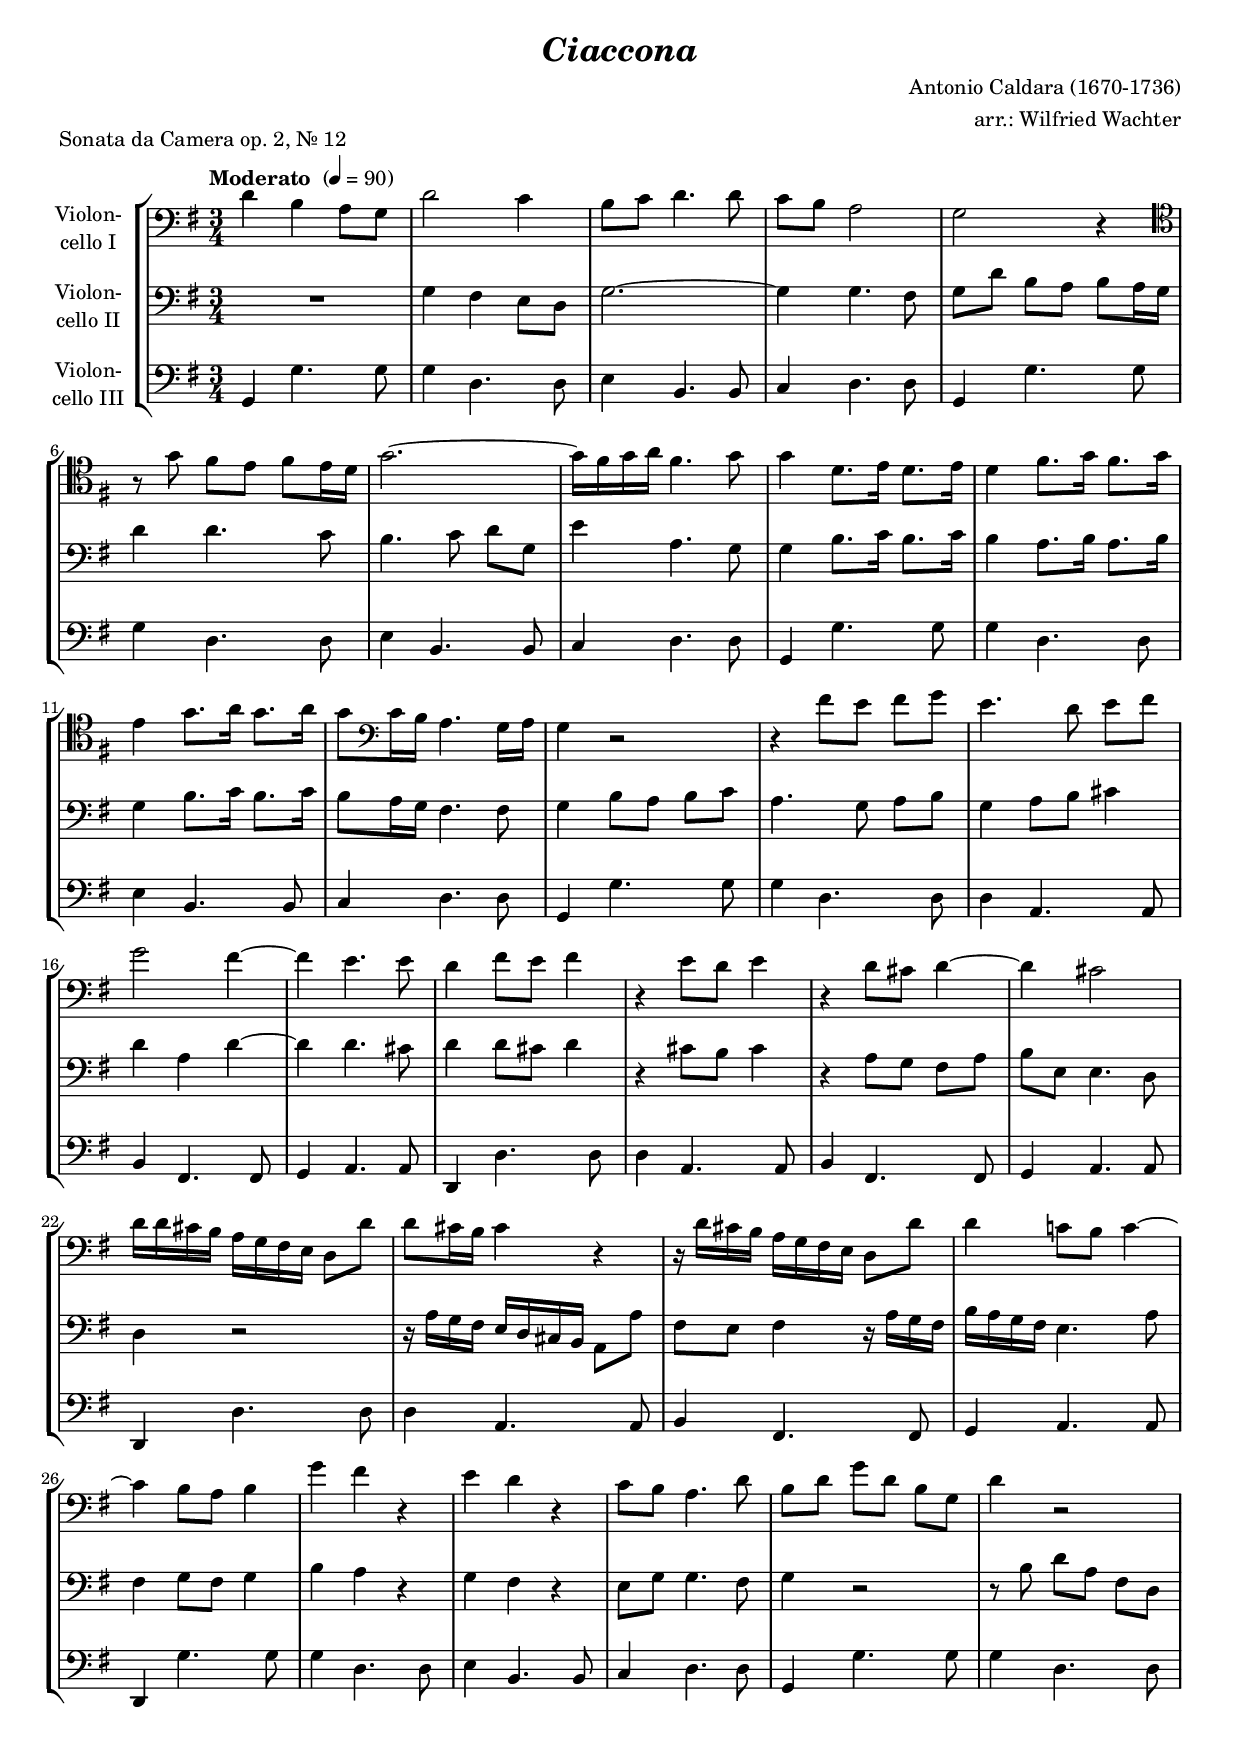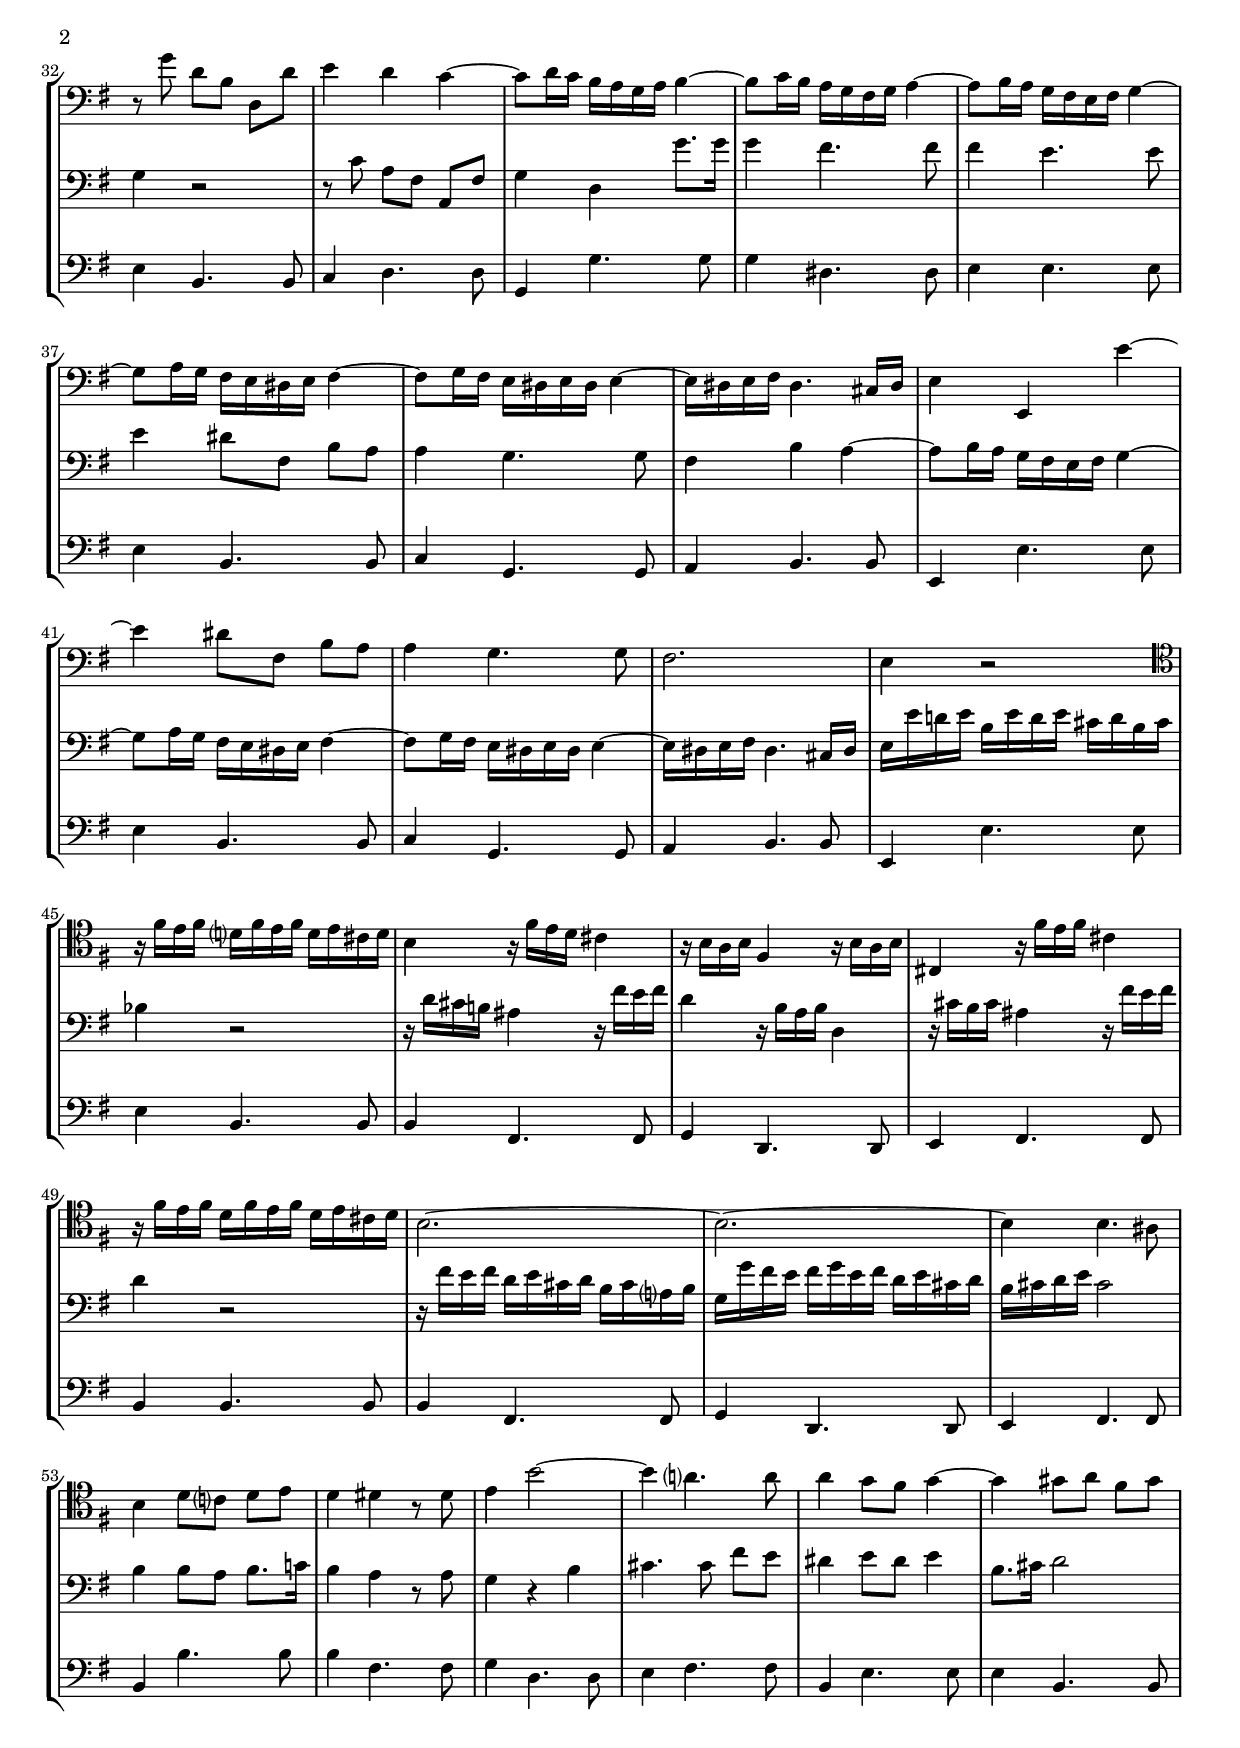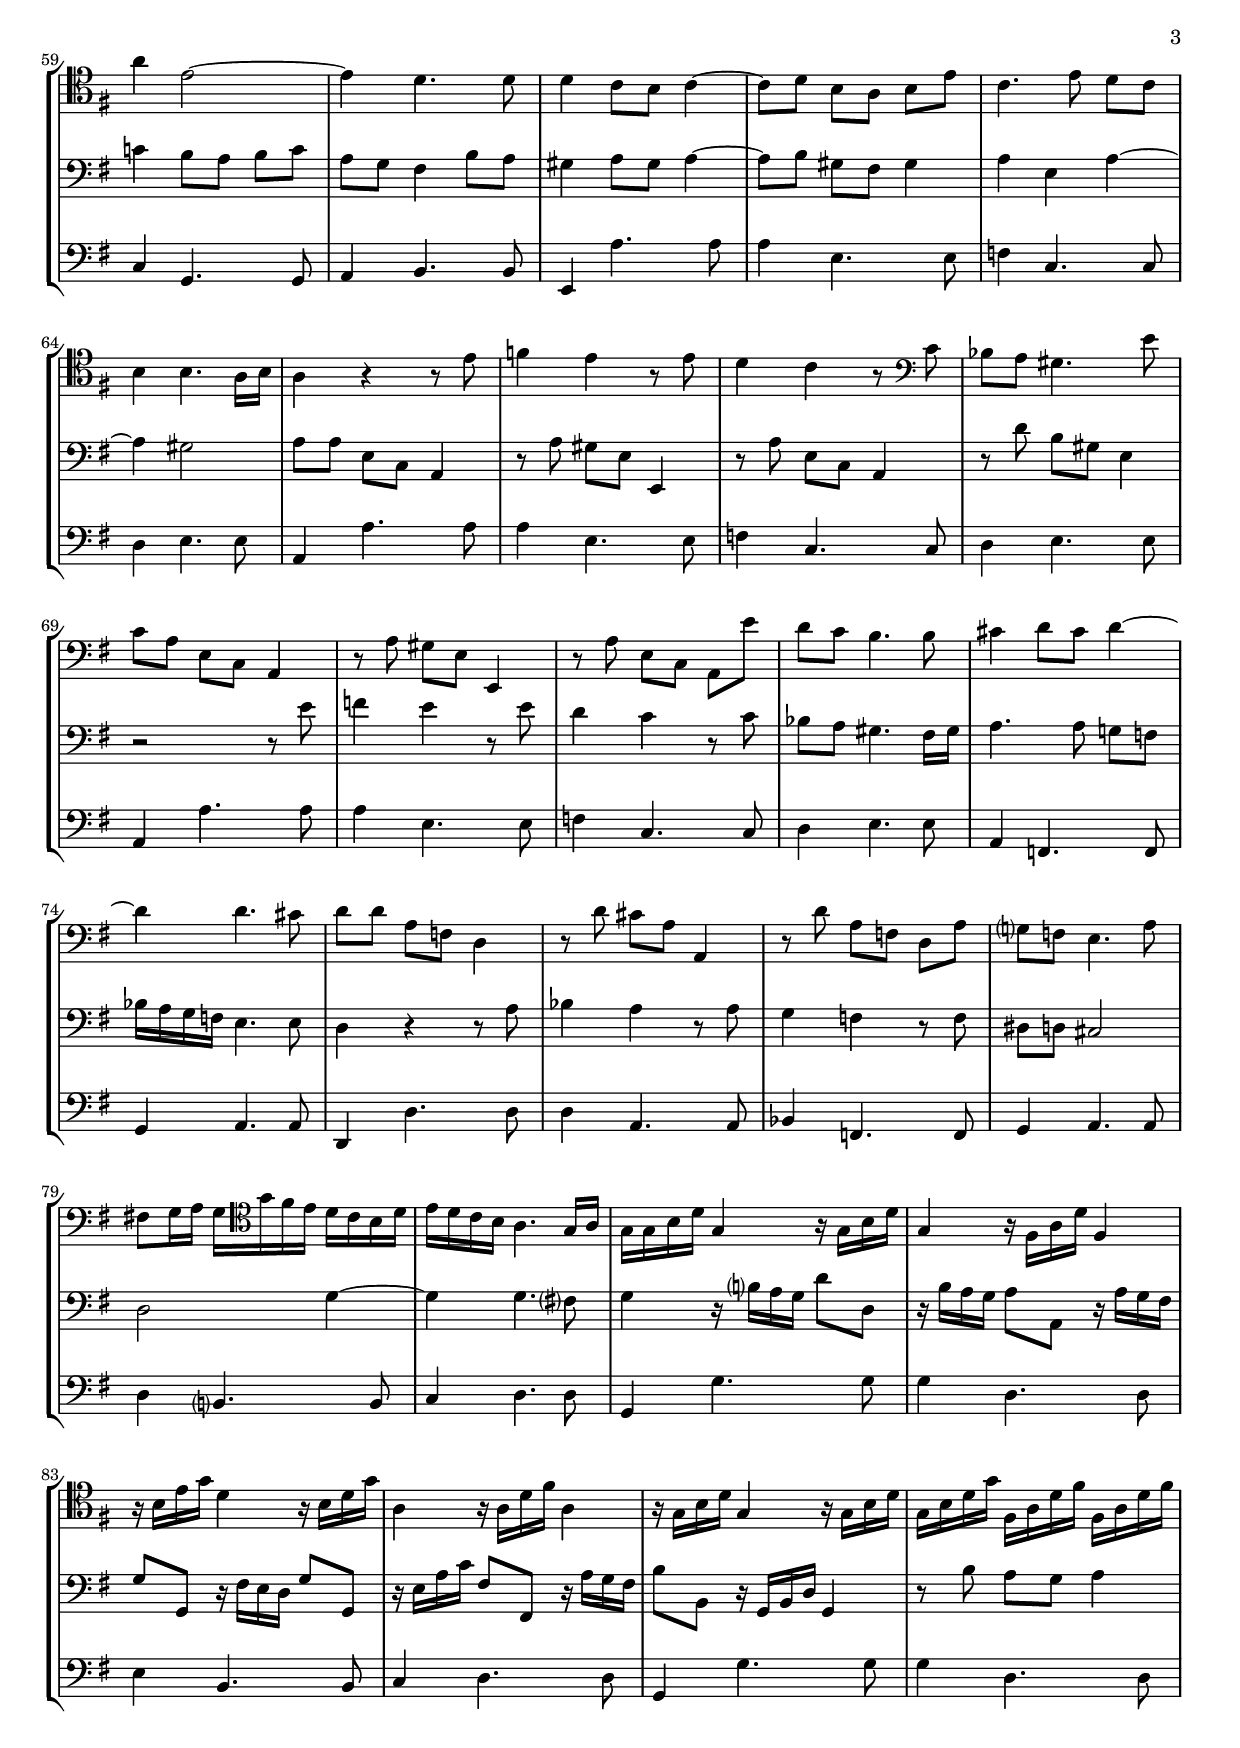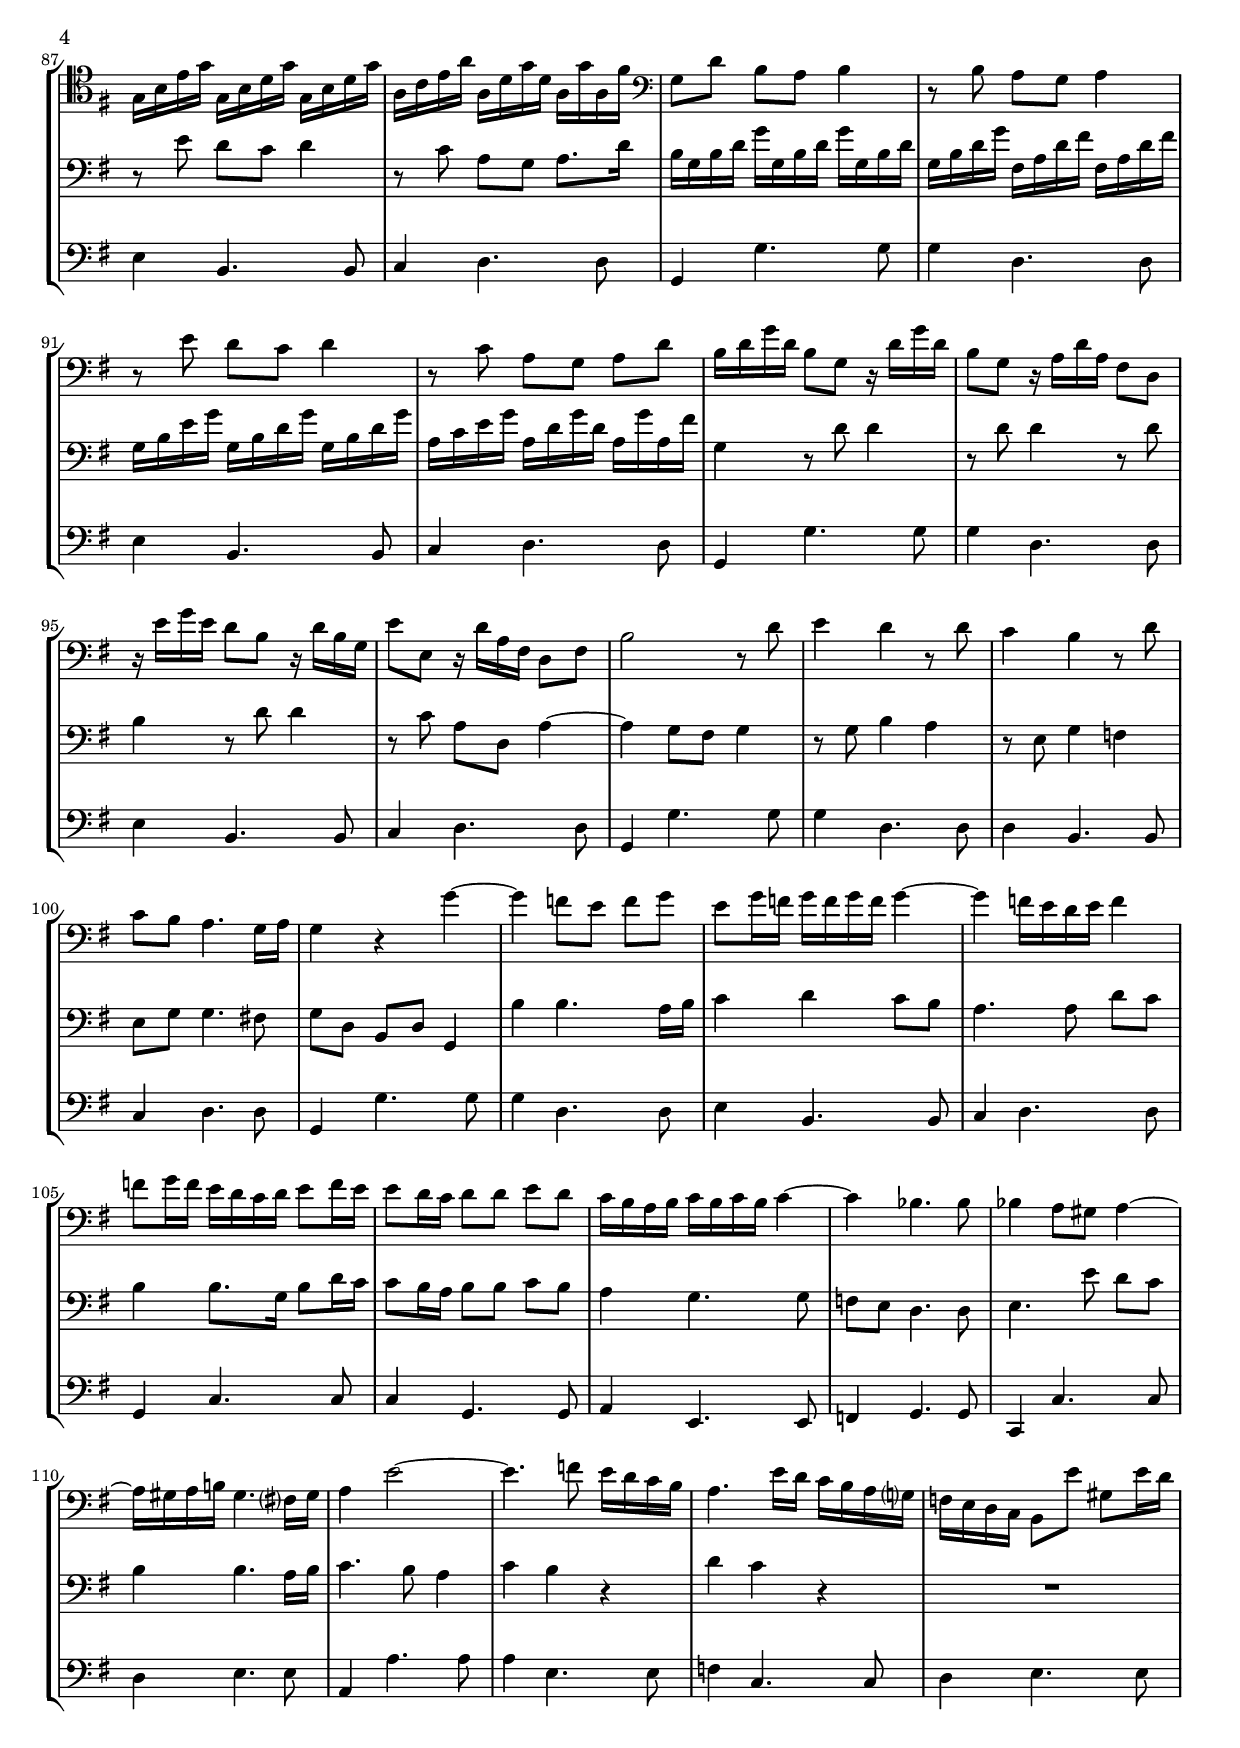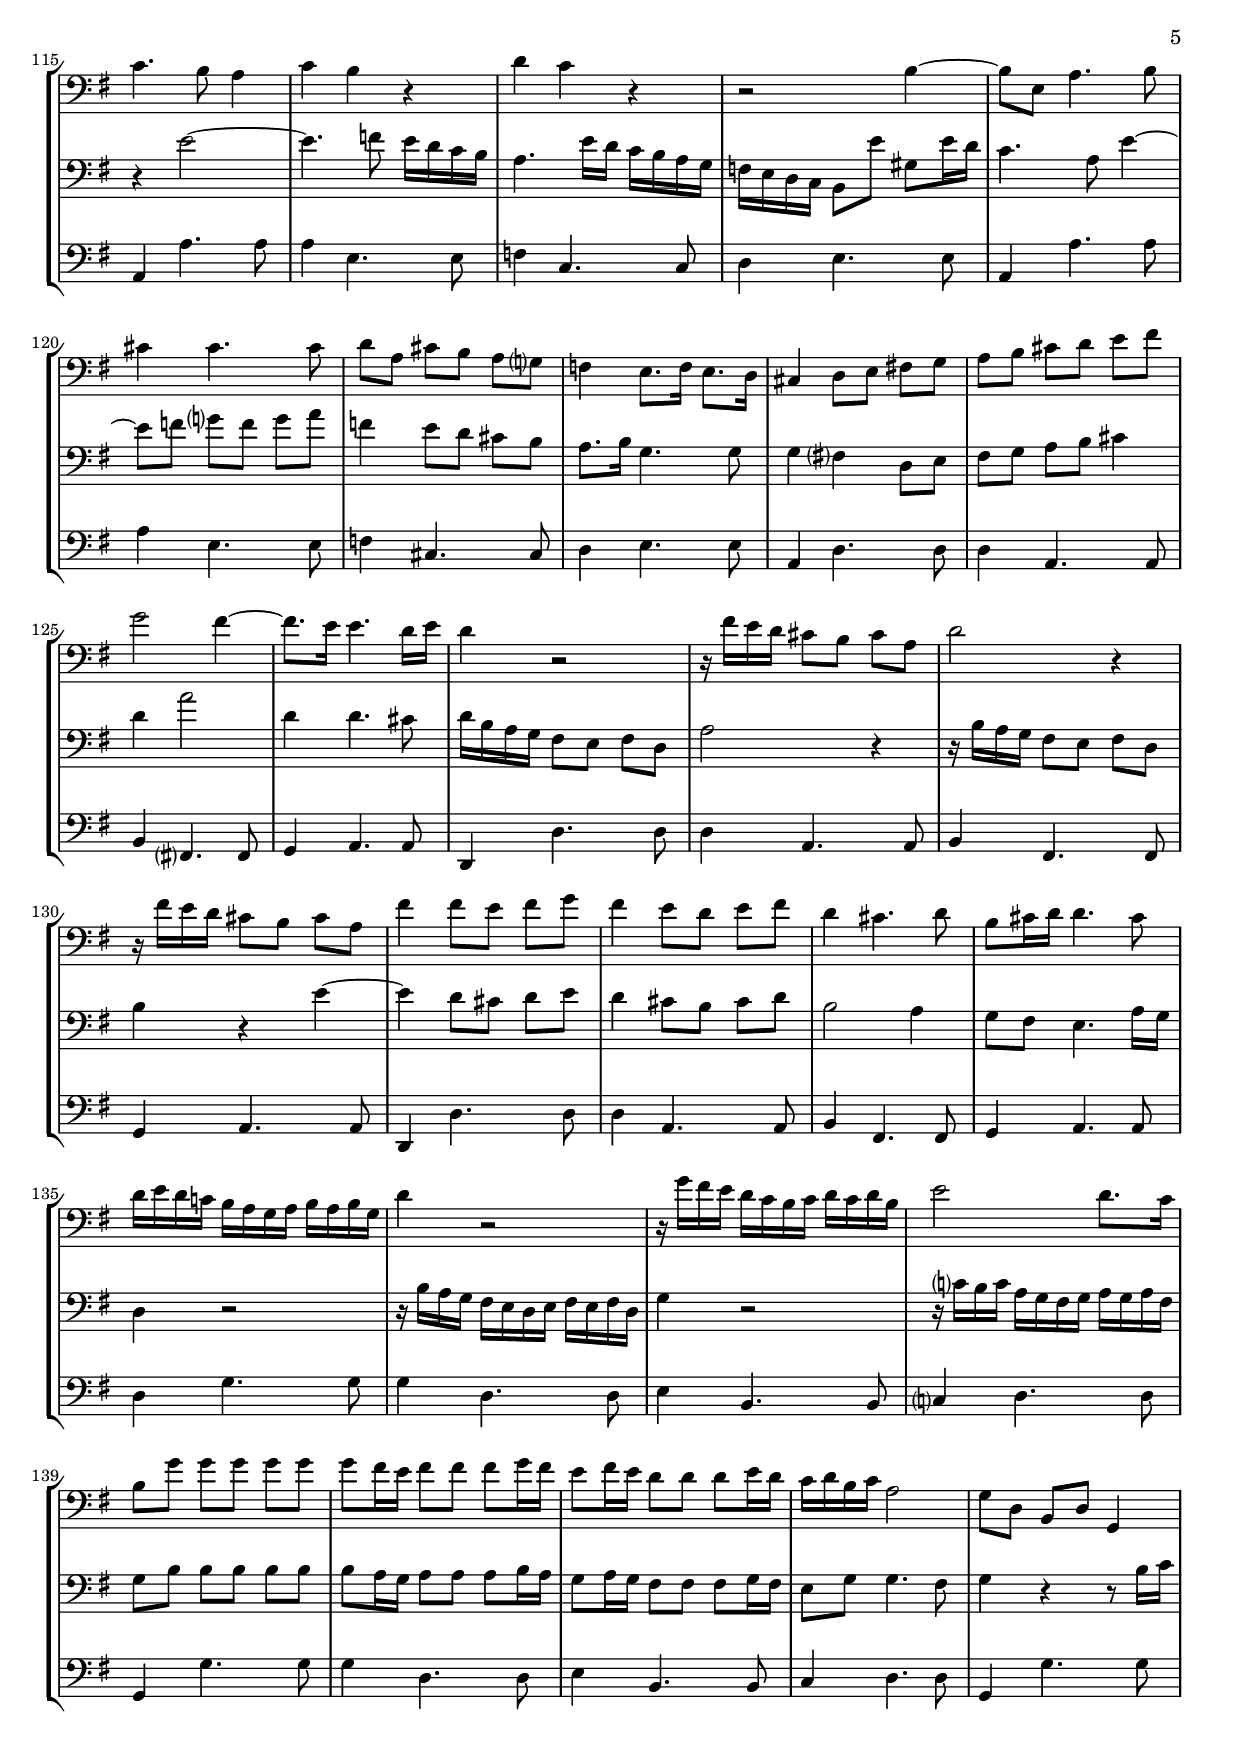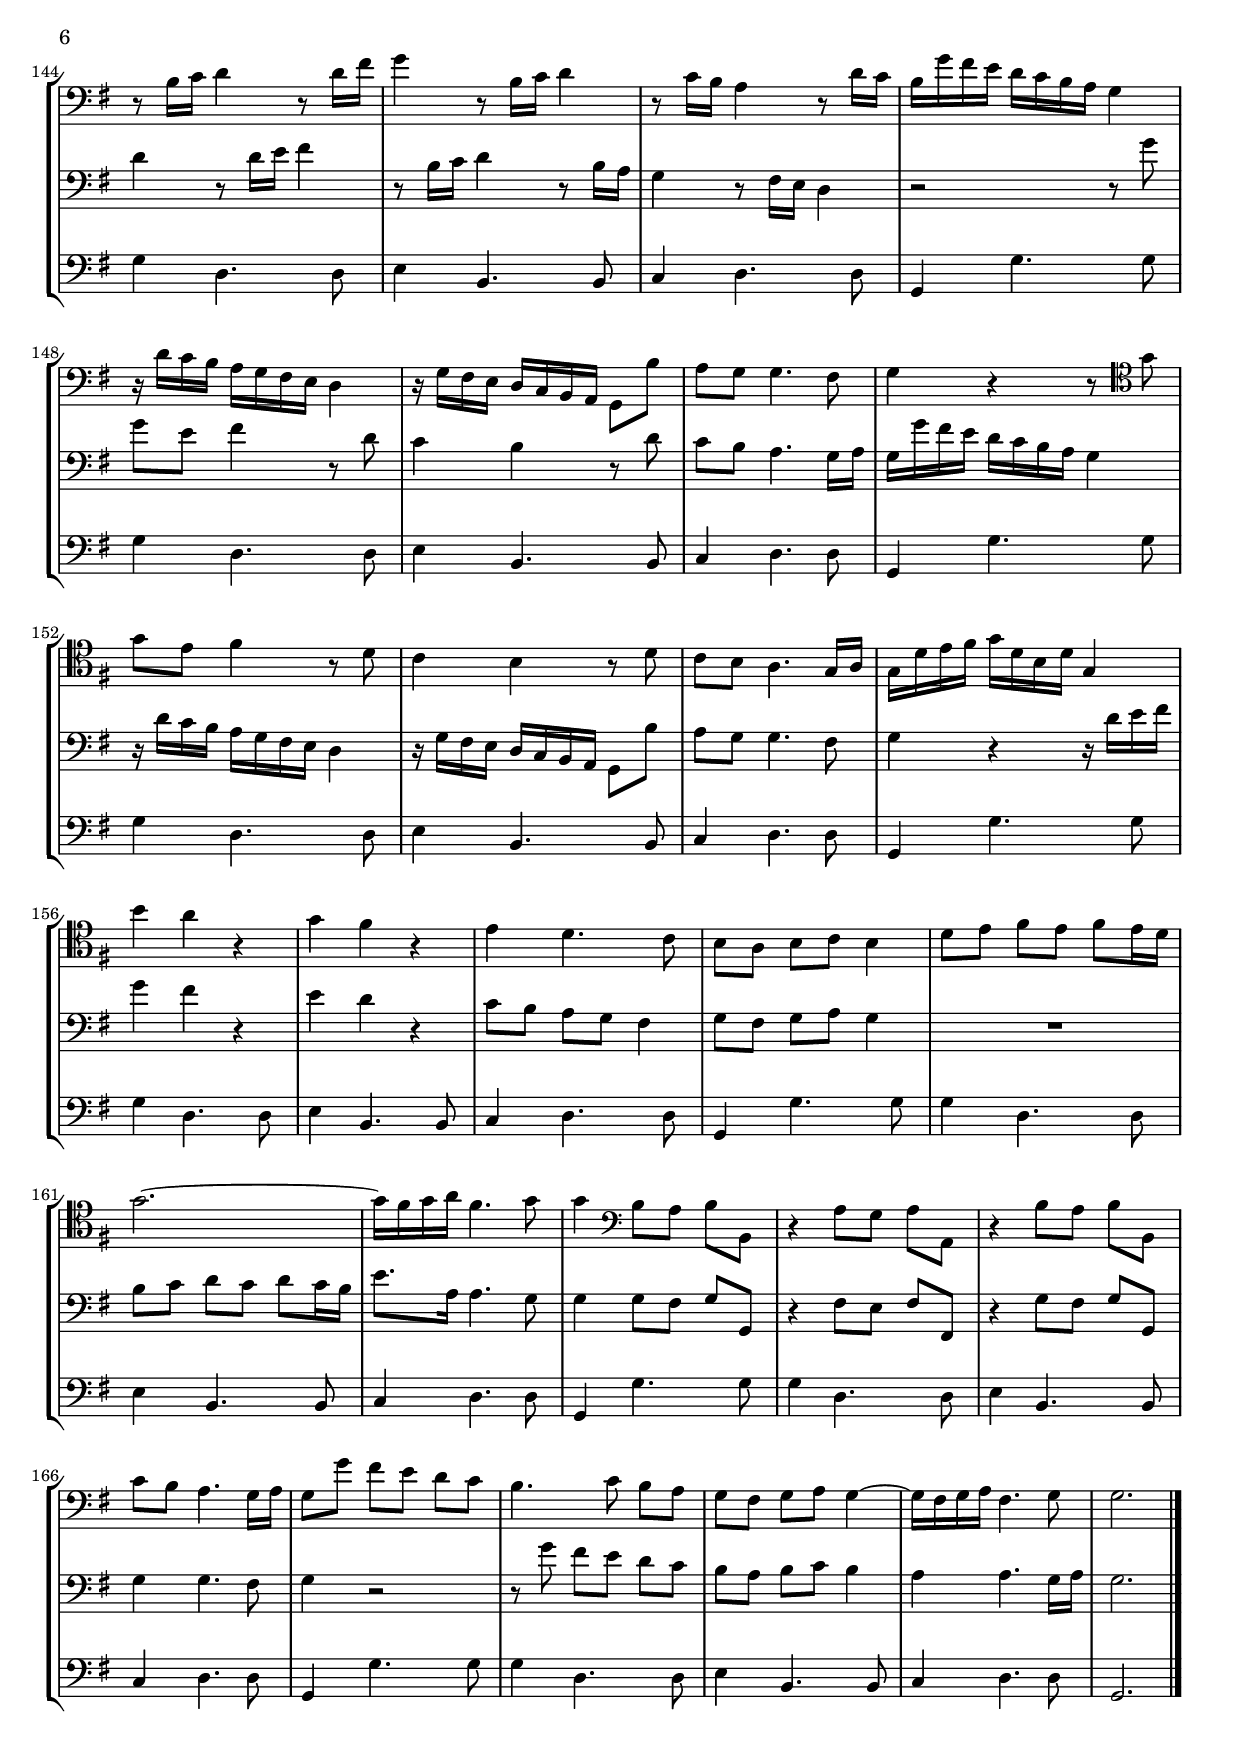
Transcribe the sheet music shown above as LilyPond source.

\version "2.18.2"
\include "deutsch.ly"
  
#(set-global-staff-size 18)

\header {
  title       = \markup \bold \italic "Ciaccona"
  composer    = "Antonio Caldara (1670-1736)"
  arranger    = "arr.: Wilfried Wachter"
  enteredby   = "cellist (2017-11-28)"
  piece       = "Sonata da Camera op. 2, Nr. 12"
}

voiceconsts = {
  \key g \major
  \time 3/4
  \clef "bass"
% \numericTimeSignature
  \compressFullBarRests
  % Set default beaming for all staves
  \set Timing.beamExceptions = #'()
  \set Timing.baseMoment     = #(ly:make-moment 1 4)
  \set Timing.beatStructure  = #'(1 1 1)
  \tempo "Moderato " 4=90
}

mifl = "flute"
mist = "cello"
%mist = "string ensemble 1"
%mist = "clarinet"
%milo = "electric bass (pick)"
%milo = "electric bass (finger)"
milo = "cello"

va = \relative c' {
  \voiceconsts

  d4 h a8 g
  d'2 c4
  h8 c d4. d8
  c h a2
  g r4 \clef "tenor"
  r8 g' fis e fis e16 d
  g2.~
  g16 fis g a fis4. g8

  g4 d8. e16 d8. e16
  d4 fis8. g16 fis8. g16
  e4 g8. a16 g8. a16
  g8 \clef "bass" c,16 h a4. g16 a
  g4 r2
  r4 fis'8 e fis g
  e4. d8 e fis
  
  g2 fis4~
  fis e4. e8
  d4 fis8 e fis4
  r e8 d e4
  r d8 cis d4~
  d cis2
  d16 d cis h a g fis e d8 d'
  d cis16 h cis4 r

  r16 d cis h a g fis e d8 d'
  d4 c!8 h c4~
  c h8 a h4
  g' fis r
  e d r
  c8 h a4. d8
  h d g d h g
  d'4 r2

  r8 g d h d, d'
  e4 d c~
  c8 d16 c h a g a h4~
  h8 c16 h a g fis g a4~
  a8 h16 a g fis e fis g4~
  g8 a16 g fis e dis e fis4~

  fis8 g16 fis e dis e dis e4~
  e16 dis e fis dis4. cis16 dis
  e4 e,4 e''~
  e dis8 fis, h a
  a4 g4. g8
  fis2.
  e4 r2 \clef "tenor"

  r16 fis' e fis d? fis e fis d e cis d
  h4 r16 fis' e d cis4
  r16 h a h fis4 r16 h a h
  cis,4 r16 fis' e fis cis4

  r16 fis e fis d fis e fis d e cis d
  h2.~
  h~
  h4 h4. ais8
  h4 d8 c? d e
  d4 dis r8 dis
  e4 h'2~
  h4 a?4. a8

  a4 g8 fis g4~
  g gis8 a fis gis
  a4 e2~
  e4 d4. d8
  d4 c8 h c4~
  c8 d h a h e
  c4. e8 d c
  h4 h4. a16 h

  a4 r r8 e'
  f4 e r8 e
  d4 c r8 \clef "bass" c
  b a gis4. e'8
  c a e c a4
  r8 a' gis e e,4
  r8 a' e c a e''
  d c h4. h8

  cis4 d8 cis d4~
  d d4. cis8
  d d a f d4
  r8 d' cis a a,4
  r8 d' a f d a'
  g? f e4. a8

  fis! g16 a g \clef "tenor" g' fis e d c h d
  e d c h a4. g16 a
  g g h d g,4 r16 g h d
  g,4 r16 fis a d fis,4
  r16 h e g d4 r16 h d g

  a,4 r16 a d fis a,4
  r16 g h d g,4 r16 g h d
  g, h d g fis, a d fis fis, a d fis
  g, h e g g, h d g g, h d g

  a, c e a a, d g d a g' a, fis' \clef "bass"
  g,8 d' h a h4
  r8 h a g a4
  r8 e' d c d4
  r8 c a g a d
  h16 d g d h8 g r16 d' g d

  h8 g r16 a d a fis8 d
  r16 e' g e d8 h r16 d h g
  e'8 e, r16 d' a fis d8 fis
  h2 r8 d
  e4 d r8 d
  c4 h r8 d

  c h a4. g16 a
  g4 r g'~
  g f8 e f g
  e g16 f g f g f g4~
  g f16 e d e f4
  f8 g16 f e d c d e8 f16 e

  e8 d16 c d8 d e d
  c16 h a h c h c h c4~
  c b4. b8
  b4 a8 gis a4~
  a16 gis a h! gis4. fis?16 gis
  a4 e'2~

  e4. f8 e16 d c h
  a4. e'16 d c h a g?
  f e d c h8 e' gis, e'16 d
  c4. h8 a4
  c h r
  d c r
  r2 h4~

  h8 e, a4. h8
  cis4 cis4. cis8
  d a cis h a g?
  f4 e8. f16 e8. d16
  cis4 d8 e fis! g
  a h cis d e fis
  g2 fis4~

  fis8. e16 e4. d16 e
  d4 r2
  r16 fis e d cis8 h cis a
  d2 r4
  r16 fis e d cis8 h cis a
  fis'4 fis8 e fis g
  fis4 e8 d e fis

  d4 cis4. d8
  h cis16 d d4. cis8
  d16 e d c! h a g a h a h g
  d'4 r2
  r16 g fis e d c h c d c d h
  e2 d8. c16

  h8 g' g g g g
  g fis16 e fis8 fis fis g16 fis
  e8 fis16 e d8 d d e16 d
  c d h c a2
  g8 d h d g,4
  r8 h'16 c d4 r8 d16 fis

  g4 r8 h,16 c d4
  r8 c16 h a4 r8 d16 c
  h g' fis e d c h a g4
  r16 d' c h a g fis e d4
  r16 g fis e d c h a g8 h'

  a g g4. fis8
  g4 r r8 \clef "tenor" g'
  g e fis4 r8 d
  c4 h r8 d
  c h a4. g16 a
  g d' e fis g d h d g,4
  h' a r
  g fis r

  e d4. c8
  h a h c h4
  d8 e fis e fis e16 d
  g2.~
  g16 fis g a fis4. g8
  g4 \clef "bass" h,8 a h h,
  r4 a'8 g a a,
  r4 h'8 a h h,

  c' h a4. g16 a
  g8 g' fis e d c
  h4. c8 h a
  g fis g a g4~
  g16 fis g a fis4. g8
  g2. \bar "|."
}

vb = \relative c' {
  \voiceconsts

  R2.
  g4 fis e8 d
  g2.~
  g4 g4. fis8
  g d' h a h a16 g
  d'4 d4. c8
  h4. c8 d g,
  e'4 a,4. g8

  g4 h8. c16 h8. c16
  h4 a8. h16 a8. h16
  g4 h8. c16 h8. c16
  h8 a16 g fis4. fis8
  g4 h8 a h c
  a4. g8 a h
  g4 a8 h cis4
  
  d a d~
  d d4. cis8
  d4 d8 cis d4
  r cis8 h cis4
  r a8 g fis a
  h e, e4. d8
  d4 r2
  
  r16 a' g fis e d cis h a8 a'
  fis e fis4 r16 a g fis
  h a g fis e4. a8
  fis4 g8 fis g4
  h a r
  g fis r
  e8 g g4. fis8

  g4 r2
  r8 h d a fis d
  g4 r2
  r8 c a fis a, fis'
  g4 d g'8. g16
  g4 fis4. fis8
  fis4 e4. e8
  e4 dis8 fis, h a

  a4 g4. g8
  fis4 h a~
  a8 h16 a g fis e fis g4~
  g8 a16 g fis e dis e fis4~
  fis8 g16 fis e dis e dis e4~
  e16 dis e fis dis4. cis16 dis

  e e' d! e h e d e cis d h cis
  b4 r2
  r16 d cis h! ais4 r16 fis' e fis
  d4 r16 h a h d,4

  r16 cis' h cis ais4 r16 fis' e fis
  d4 r2
  r16 fis e fis d e cis d h cis a? h

  g g' fis e fis g e fis d e cis d
  h cis d e cis2
  h4 h8 a h8. c!16
  h4 a r8 a
  g4 r h

  cis4. cis8 fis e
  dis4 e8 dis e4
  h8. cis16 d2
  c!4 h8 a h c
  a g fis4 h8 a
  gis4 a8 gis a4~
  a8 h gis fis gis4

  a4 e a~
  a gis2
  a8 a e c a4
  r8 a' gis e e,4
  r8 a' e c a4
  r8 d' h gis e4
  r2 r8 e'
  f4 e r8 e

  d4 c r8 c
  b a gis4. fis16 gis
  a4. a8 g! f
  b16 a g f e4. e8
  d4 r r8 a'
  b4 a r8 a
  g4 f r8 f
  dis d cis2

  d g4~
  g g4. fis?8
  g4 r16 h? a g d'8 d,
  r16 h' a g a8 a, r16 a' g fis
  g8 g, r16 fis' e d g8 g,
  r16 e' a c fis,8 fis, r16 a' g fis

  h8 h, r16 g h d g,4
  r8 h' a g a4
  r8 e' d c d4
  r8 c a g a8. d16
  h g h d g g, h d g g, h d

  g, h d g fis, a d fis fis, a d fis
  g, h e g g, h d g g, h d g
  a, c e g a, d g d a g' a, fis'
  g,4 r8 d' d4

  r8 d d4 r8 d
  h4 r8 d d4
  r8 c a d, a'4~
  a g8 fis g4
  r8 g h4 a
  r8 e g4 f
  e8 g g4. fis!8
  g d h d g,4

  h' h4. a16 h
  c4 d c8 h
  a4. a8 d c
  h4 h8. g16 h8 d16 c
  c8 h16 a h8 h c h
  a4 g4. g8
  f e d4. d8

  e4. e'8 d c
  h4 h4. a16 h
  c4. h8 a4
  c h r
  d c r
  R2.
  r4 e2~
  e4. f8 e16 d c h

  a4. e'16 d c h a g
  f e d c h8 e' gis, e'16 d
  c4. a8 e'4~
  e8 f g? f g a
  f4 e8 d cis h
  a8. h16 g4. g8

  g4 fis? d8 e
  fis g a h cis4
  d a'2
  d,4 d4. cis8
  d16 h a g fis8 e fis d
  a'2 r4
  r16 h a g fis8 e fis d
  h'4 r e~

  e d8 cis d e
  d4 cis8 h cis d
  h2 a4
  g8 fis e4. a16 g
  d4 r2
  r16 h' a g fis e d e fis e fis d
  g4 r2

  r16 c? h c a g fis g a g a fis
  g8 h h h h h
  h a16 g a8 a a h16 a
  g8 a16 g fis8 fis fis g16 fis
  e8 g g4. fis8

  g4 r r8 h16 c
  d4 r8 d16 e fis4
  r8 h,16 c d4 r8 h16 a
  g4 r8 fis16 e d4
  r2 r8 g'
  g e fis4 r8 d
  c4 h r8 d

  c h a4. g16 a
  g g' fis e d c h a g4
  r16 d' c h a g fis e d4
  r16 g fis e d c h a g8 h'
  a g g4. fis8

  g4 r r16 d' e fis
  g4 fis r
  e d r
  c8 h a g fis4
  g8 fis g a g4
  R2.
  h8 c d c d c16 h
  e8. a,16 a4. g8

  g4 g8 fis g g,
  r4 fis'8 e fis fis,
  r4 g'8 fis g g,
  g'4 g4. fis8
  g4 r2
  r8 g' fis e d c
  h a h c h4
  a a4. g16 a
  g2. \bar "|."
}

vc = \relative c {
  \voiceconsts

  g4 g'4. g8
  g4 d4. d8
  e4 h4. h8
  c4 d4. d8
  g,4 g'4. g8
  g4 d4. d8
  e4 h4. h8
  c4 d4. d8
  g,4 g'4. g8
  
  g4 d4. d8
  e4 h4. h8
  c4 d4. d8
  g,4 g'4. g8
  g4 d4. d8
  d4 a4. a8
  h4 fis4. fis8
  g4 a4. a8
  d,4 d'4. d8
  
  d4 a4. a8
  h4 fis4. fis8
  g4 a4. a8
  d,4 d'4. d8
  d4 a4. a8
  h4 fis4. fis8
  g4 a4. a8
  d,4 g'4. g8
  g4 d4. d8

  e4 h4. h8
  c4 d4. d8
  g,4 g'4. g8
  g4 d4. d8
  e4 h4. h8
  c4 d4. d8
  g,4 g'4. g8
  g4 dis4. dis8
  e4 e4. e8

  e4 h4. h8
  c4 g4. g8
  a4 h4. h8
  e,4 e'4. e8
  e4 h4. h8
  c4 g4. g8
  a4 h4. h8
  e,4 e'4. e8
  e4 h4. h8

  h4 fis4. fis8
  g4 d4. d8
  e4 fis4. fis8
  h4 h4. h8
  h4 fis4. fis8
  g4 d4. d8
  e4 fis4. fis8
  h4 h'4. h8
  h4 fis4. fis8

  g4 d4. d8
  e4 fis4. fis8
  h,4 e4. e8
  e4 h4. h8
  c4 g4. g8
  a4 h4. h8
  e,4 a'4. a8
  a4 e4. e8
  f4 c4. c8

  d4 e4. e8
  a,4 a'4. a8
  a4 e4. e8
  f4 c4. c8
  d4 e4. e8
  a,4 a'4. a8
  a4 e4. e8
  f4 c4. c8
  d4 e4. e8

  a,4 f4. f8
  g4 a4. a8
  d,4 d'4. d8
  d4 a4. a8
  b4 f4. f8
  g4 a4. a8
  d4 h?4. h8
  c4 d4. d8
  g,4 g'4. g8

  g4 d4. d8
  e4 h4. h8
  c4 d4. d8
  g,4 g'4. g8
  g4 d4. d8
  e4 h4. h8
  c4 d4. d8
  g,4 g'4. g8
  g4 d4. d8

  e4 h4. h8
  c4 d4. d8
  g,4 g'4. g8
  g4 d4. d8
  e4 h4. h8
  c4 d4. d8
  g,4 g'4. g8
  g4 d4. d8
  d4 h4. h8

  c4 d4. d8
  g,4 g'4. g8
  g4 d4. d8
  e4 h4. h8
  c4 d4. d8
  g,4 c4. c8
  c4 g4. g8
  a4 e4. e8
  f4 g4. g8

  c,4 c'4. c8
  d4 e4. e8
  a,4 a'4. a8
  a4 e4. e8
  f4 c4. c8
  d4 e4. e8
  a,4 a'4. a8
  a4 e4. e8
  f4 c4. c8

  d4 e4. e8
  a,4 a'4. a8
  a4 e4. e8
  f4 cis4. cis8
  d4 e4. e8
  a,4 d4. d8
  d4 a4. a8
  h4 fis?4. fis8
  g4 a4. a8

  d,4 d'4. d8
  d4 a4. a8
  h4 fis4. fis8
  g4 a4. a8
  d,4 d'4. d8
  d4 a4. a8
  h4 fis4. fis8
  g4 a4. a8
  d4 g4. g8

  g4 d4. d8
  e4 h4. h8
  c?4 d4. d8
  g,4 g'4. g8
  g4 d4. d8
  e4 h4. h8
  c4 d4. d8
  g,4 g'4. g8
  g4 d4. d8

  e4 h4. h8
  c4 d4. d8
  g,4 g'4. g8
  g4 d4. d8
  e4 h4. h8
  c4 d4. d8
  g,4 g'4. g8
  g4 d4. d8
  e4 h4. h8

  c4 d4. d8
  g,4 g'4. g8
  g4 d4. d8
  e4 h4. h8
  c4 d4. d8
  g,4 g'4. g8
  g4 d4. d8
  e4 h4. h8
  c4 d4. d8

  g,4 g'4. g8
  g4 d4. d8
  e4 h4. h8
  c4 d4. d8
  g,4 g'4. g8
  g4 d4. d8
  e4 h4. h8
  c4 d4. d8
  g,2. \bar "|."
}


music = \new StaffGroup <<
      \new Staff {
	\set Staff.midiInstrument = \mist
	\set Staff.instrumentName = \markup \center-column { "Violon-" "cello I" }
	\transpose g g { \va }
      }

      \new Staff {
	\set Staff.midiInstrument = \milo
	\set Staff.instrumentName = \markup \center-column { "Violon-" "cello II" }
	\transpose g g { \vb }
      }

      \new Staff {
	\set Staff.midiInstrument = \milo
	\set Staff.instrumentName = \markup \center-column { "Violon-" "cello III" }
	\transpose g g { \vc }
      }
>>

\book {
  \score {
    \music
    \layout {}
  }

  \score {
    \unfoldRepeats \music

    \midi {
      \context {
        \Score
      }
    }
  }
}
